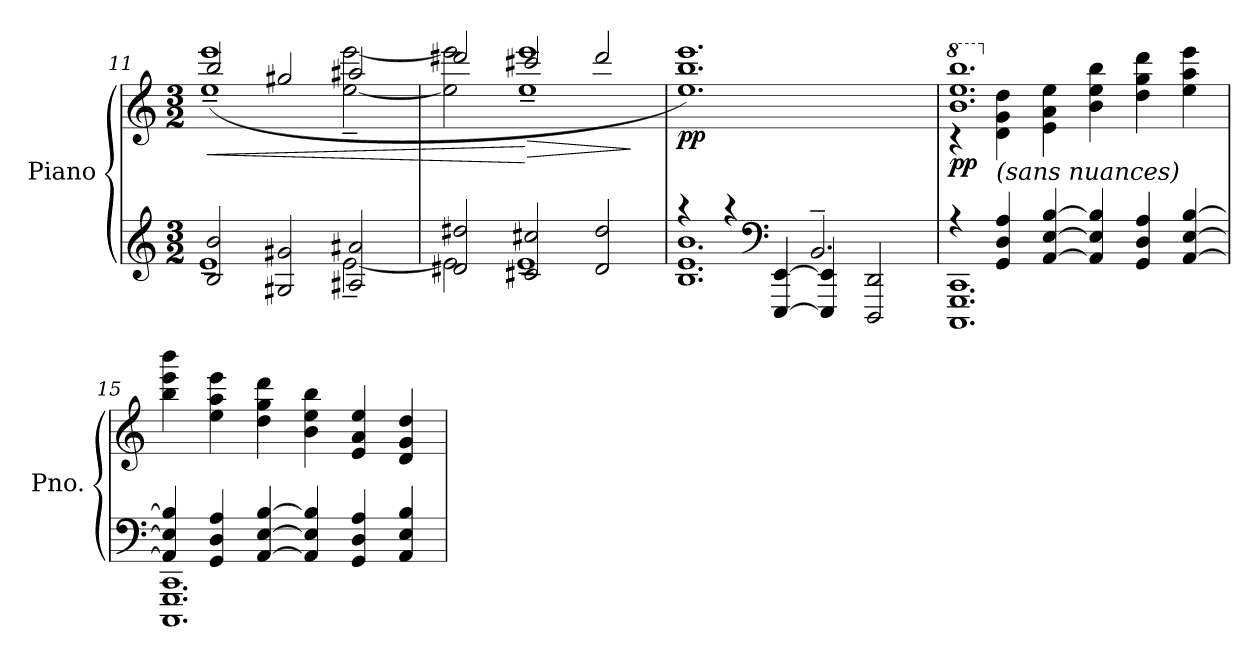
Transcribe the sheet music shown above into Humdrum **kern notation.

**kern	**kern	**dynam
*part1	*part1	*part1
*staff2	*staff1	*staff1/2
*I"Piano	*	*
*I'Pno.	*	*
!!LO:LB:g=z
*clefG2	*clefG2	*
*k[]	*k[]	*
*M3/2	*M3/2	*
=11	=11	=11
*^	*	*
!	!	!	!LO:HP:b
*	*	*^	*
2B/ 2b/	1e~>	2bb/	(>1ee~ 1eee~	<
2G#X/ 2g#X/	.	2gg#X/	.	.
2A#X/ 2a#X/	[2e~\	2aa#X/	[2ee\~ [2eee\~	.
=12	=12	=12	=12	=12
2d#X/ 2dd#X/	2e\]	2ddd#X/	2ee\] 2eee\]	.
!	!	!	!	!LO:HP:n=1:b
2c#X/ 2cc#X/	1e~>	2ccc#X/	1ee~ 1eee~	[ >
2d#/ 2dd#/	.	2ddd#/	.	.
*v	*v	*	*	*
*	*v	*v	*
.	.	]
=13	=13	=13
*^	*	*
*	*^	*	*
!	!	!	!	!LO:DY:b
4r	(>1.B 1.e 1.b	2.ryy	1.ee 1.bb 1.eee)	pp
4r	.	.	.	.
*clefF4	*	*	*	*
[4EEE/ [4EE/	.	.	.	.
4EEE/] 4EE/]	.	2.BB~/	.	.
2DDD/ 2DD/	.	.	.	.
*	*v	*v	*	*
=14	=14	=14	=14
*	*	*8va	*
*	*	*^	*
!	!	!	!	!LO:DY:b
4r	1.CCC 1.GGG 1.CC	1.bb 1.eee 1.bbb	4r	pp
*	*	*X8va	*	*
!	!	!	!LO:TX:b:i:t=(sans nuances)	!
4GG/ 4D/ 4A/	.	.	4d\ 4g\ 4dd\	.
[4AA/ [4E/ [4B/	.	.	4e\ 4a\ 4ee\	.
4AA/] 4E/] 4B/]	.	.	4b\ 4ee\ 4bb\	.
4GG/ 4D/ 4A/	.	.	4dd\ 4gg\ 4ddd\	.
[4AA/ [4E/ [4B/	.	.	4ee\ 4aa\ 4eee\	.
*	*	*v	*v	*
=15	=15	=15	=15
4AA/] 4E/] 4B/]	1.CCC 1.GGG 1.CC	4bb\ 4eee\ 4bbb\	.
4GG/ 4D/ 4A/	.	4ee\ 4aa\ 4eee\	.
[4AA/ [4E/ [4B/	.	4dd\ 4gg\ 4ddd\	.
4AA/] 4E/] 4B/]	.	4b\ 4ee\ 4bb\	.
4GG/ 4D/ 4A/	.	4e/ 4a/ 4ee/	.
4AA/ 4E/ 4B/	.	4d/ 4g/ 4dd/)	.
*v	*v	*	*
=	=	=
*-	*-	*-
